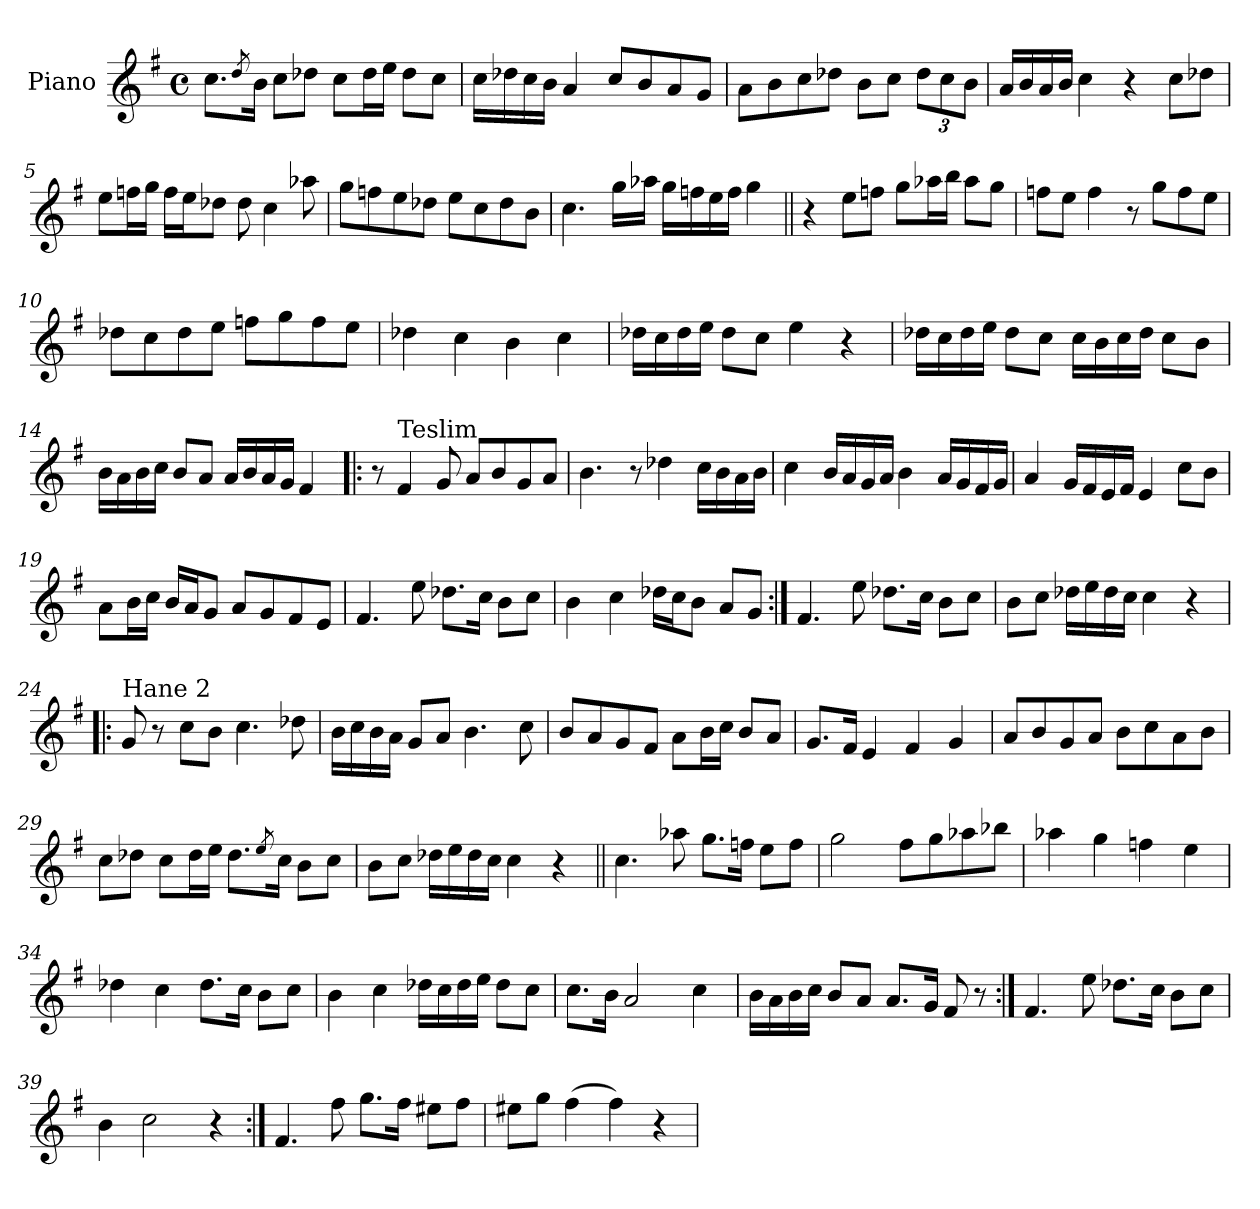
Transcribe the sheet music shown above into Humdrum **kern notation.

**kern
*part1
*staff1
*I"Piano
*I'Pno.
*clefG2
*k[f#]
*M4/4
*met(c)
=1
8.cc\L
8qdd/
16b\Jk
8cc\L
8dd-X\J
8cc\L
16dd-\L
16ee\JJ
8dd-\L
8cc\J
=2
16cc\LL
16dd-X\
16cc\
16b\JJ
4a/
8cc/L
8b/
8a/
8g/J
=3
8a\L
8b\
8cc\
8dd-X\J
8b\L
8cc\J
*Xbrackettup
12dd-\L
12cc\
12b\J
=4
16a/LL
16b/
16a/
16b/JJ
4cc\
4r
8cc\L
8dd-X\J
!!LO:LB:g=z
=5
8ee\L
16ffn\L
16gg\JJ
16ff\LL
16ee\J
8dd-X\J
8dd-\
4cc\
8aa-X\
=6
8gg\L
8ffn\
8ee\
8dd-X\J
8ee\L
8cc\
8dd-\
8b\J
=7
4.cc\
16gg\LL
16aa-X\JJ
16gg\LL
16ffn\
16ee\
16ff\JJ
4gg\
=8||
4r
8ee\L
8ffn\J
8gg\L
16aa-X\L
16bb\JJ
8aa-\L
8gg\J
!!LO:LB:g=z
=9
8ffn\L
8ee\J
4ff\
8r
8gg\L
8ff\
8ee\J
=10
8dd-X\L
8cc\
8dd-\
8ee\J
8ffn\L
8gg\
8ff\
8ee\J
=11
4dd-X\
4cc\
4b\
4cc\
=12
16dd-X\LL
16cc\
16dd-\
16ee\JJ
8dd-\L
8cc\J
4ee\
4r
=13
16dd-X\LL
16cc\
16dd-\
16ee\JJ
8dd-\L
8cc\J
16cc\LL
16b\
16cc\
16dd-\JJ
8cc\L
8b\J
!!LO:LB:g=z
=14
16b\LL
16a\
16b\
16cc\JJ
8b/L
8a/J
16a/LL
16b/
16a/
16g/JJ
4f#/
=15!|:
8r
!LO:TX:a:t=Teslim
4f#/
8g/
8a/L
8b/
8g/
8a/J
=16
4.b\
8r
4dd-X\
16cc\LL
16b\
16a\
16b\JJ
=17
4cc\
16b/LL
16a/
16g/
16a/JJ
4b\
16a/LL
16g/
16f#/
16g/JJ
!!LO:LB:g=z
=18
4a/
16g/LL
16f#/
16e/
16f#/JJ
4e/
8cc\L
8b\J
=19
8a\L
16b\L
16cc\JJ
16b/LL
16a/J
8g/J
8a/L
8g/
8f#/
8e/J
=20
4.f#/
8ee\
8.dd-X\L
16cc\Jk
8b\L
8cc\J
=21
4b\
4cc\
16dd-X\LL
16cc\J
8b\J
8a/L
8g/J
=22:|!
4.f#/
8ee\
8.dd-X\L
16cc\Jk
8b\L
8cc\J
!!LO:LB:g=z
=23
8b\L
8cc\J
16dd-X\LL
16ee\
16dd-\
16cc\JJ
4cc\
4r
=24!|:
!LO:TX:a:t=Hane 2
8g/
8r
8cc\L
8b\J
4.cc\
8dd-X\
=25
16b\LL
16cc\
16b\
16a\JJ
8g/L
8a/J
4.b\
8cc\
=26
8b/L
8a/
8g/
8f#/J
8a\L
16b\L
16cc\JJ
8b/L
8a/J
=27
8.g/L
16f#/Jk
4e/
4f#/
4g/
!!LO:LB:g=z
=28
8a/L
8b/
8g/
8a/J
8b\L
8cc\
8a\
8b\J
=29
8cc\L
8dd-X\J
8cc\L
16dd-\L
16ee\JJ
8.dd-\L
8qee/
16cc\Jk
8b\L
8cc\J
=30
8b\L
8cc\J
16dd-X\LL
16ee\
16dd-\
16cc\JJ
4cc\
4r
=31||
4.cc\
8aa-X\
8.gg\L
16ffn\Jk
8ee\L
8ff\J
!!LO:LB:g=z
=32
2gg\
8ff#\L
8gg\
8aa-X\
8bb-X\J
=33
4aa-X\
4gg\
4ffn\
4ee\
=34
4dd-X\
4cc\
8.dd-\L
16cc\Jk
8b\L
8cc\J
=35
4b\
4cc\
16dd-X\LL
16cc\
16dd-\
16ee\JJ
8dd-\L
8cc\J
=36
8.cc\L
16b\Jk
2a/
4cc\
!!LO:LB:g=z
=37
16b\LL
16a\
16b\
16cc\JJ
8b/L
8a/J
8.a/L
16g/Jk
8f#/
8r
=38:|!
4.f#/
8ee\
8.dd-X\L
16cc\Jk
8b\L
8cc\J
=39
4b\
2cc\
4r
=40:|!
4.f#/
8ff#\
8.gg\L
16ff#\Jk
8ee#X\L
8ff#\J
=41
8ee#X\L
8gg\J
(>4ff#\
4ff#\)
4r
=
*-
